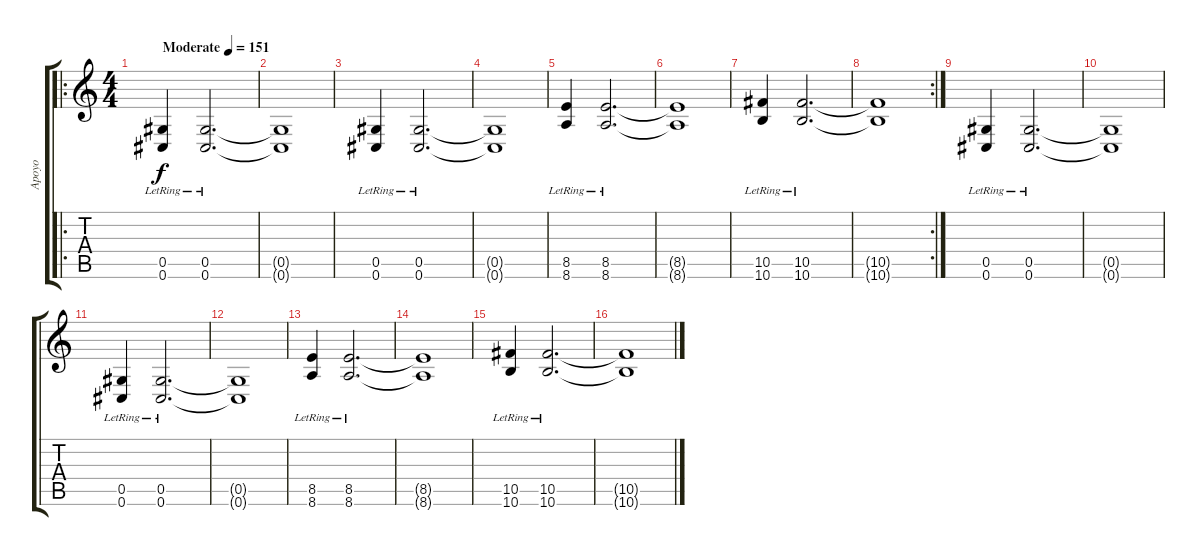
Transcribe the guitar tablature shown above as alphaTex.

\track ("Apoyo" "Apoyo") {instrument overdrivenguitar}
\staff {score tabs}
\tuning (Eb4 Bb3 Gb3 Db3 Ab2 Db2) {hide}
\ro
\ts (4 4)
\tempo (151 "Moderate")
\clef g2
\ks c
(0.5 0.6{lr}).4{dy f instrument overdrivenguitar} (0.5{lr} 0.6{lr}).2{d} |
(0.5{t} 0.6{t}).1 |
(0.5 0.6{lr}).4 (0.5{lr} 0.6{lr}).2{d} |
(0.5{t} 0.6{t}).1 |
(8.5 8.6{lr}).4 (8.5{lr} 8.6{lr}).2{d} |
(8.5{t} 8.6{t}).1 |
(10.5 10.6{lr}).4 (10.5{lr} 10.6{lr}).2{d} |
\rc 2
(10.5{t} 10.6{t}).1 |
(0.5 0.6{lr}).4 (0.5{lr} 0.6{lr}).2{d} |
(0.5{t} 0.6{t}).1 |
(0.5 0.6{lr}).4 (0.5{lr} 0.6{lr}).2{d} |
(0.5{t} 0.6{t}).1 |
(8.5 8.6{lr}).4 (8.5{lr} 8.6{lr}).2{d} |
(8.5{t} 8.6{t}).1 |
(10.5 10.6{lr}).4 (10.5{lr} 10.6{lr}).2{d} |
(10.5{t} 10.6{t}).1
